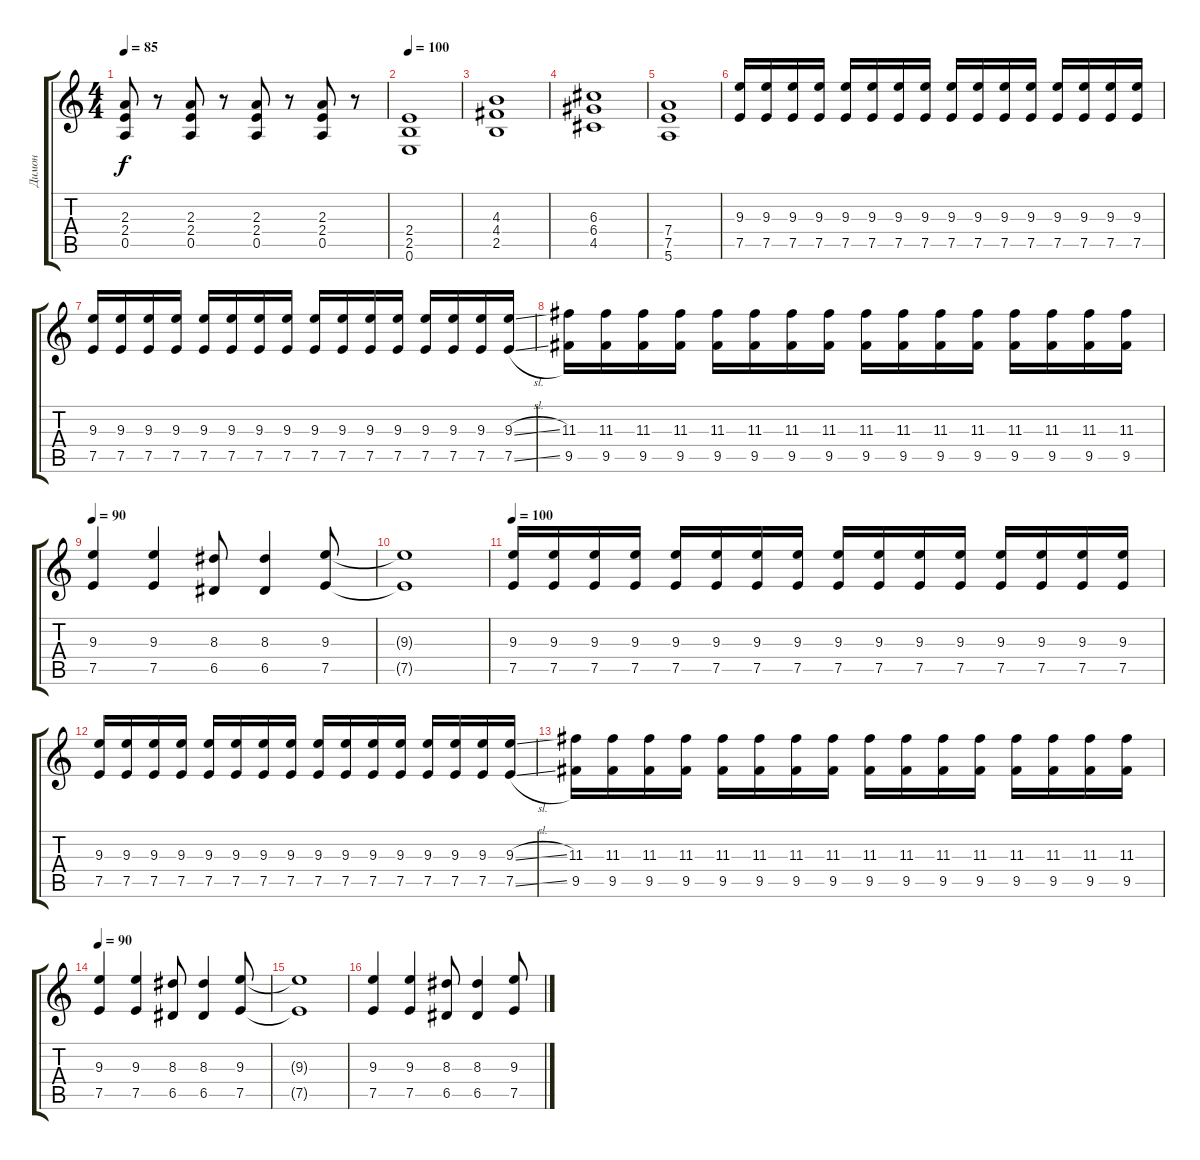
\track ("Димон" "Димон") {instrument distortionguitar}
\staff {score tabs}
\tuning (E4 B3 G3 D3 A2 E2) {hide}
\ts (4 4)
\tempo 85
\clef g2
\ks c
(2.3 2.4 0.5).8{dy f} r.8 (2.3 2.4 0.5).8 r.8 (2.3 2.4 0.5).8 r.8 (2.3 2.4 0.5).8 r.8 |
\tempo 100
(2.4 2.5 0.6).1 |
(4.3 4.4 2.5).1 |
(6.3 6.4 4.5).1 |
(7.4 7.5 5.6).1 |
(9.3 7.5).16 (9.3 7.5).16 (9.3 7.5).16 (9.3 7.5).16 (9.3 7.5).16 (9.3 7.5).16 (9.3 7.5).16 (9.3 7.5).16 (9.3 7.5).16 (9.3 7.5).16 (9.3 7.5).16 (9.3 7.5).16 (9.3 7.5).16 (9.3 7.5).16 (9.3 7.5).16 (9.3 7.5).16 |
(9.3 7.5).16 (9.3 7.5).16 (9.3 7.5).16 (9.3 7.5).16 (9.3 7.5).16 (9.3 7.5).16 (9.3 7.5).16 (9.3 7.5).16 (9.3 7.5).16 (9.3 7.5).16 (9.3 7.5).16 (9.3 7.5).16 (9.3 7.5).16 (9.3 7.5).16 (9.3 7.5).16 (9.3{sl} 7.5{sl}).16 |
(11.3 9.5).16 (11.3 9.5).16 (11.3 9.5).16 (11.3 9.5).16 (11.3 9.5).16 (11.3 9.5).16 (11.3 9.5).16 (11.3 9.5).16 (11.3 9.5).16 (11.3 9.5).16 (11.3 9.5).16 (11.3 9.5).16 (11.3 9.5).16 (11.3 9.5).16 (11.3 9.5).16 (11.3 9.5).16 |
\tempo 90
(9.3 7.5).4 (9.3 7.5).4 (8.3 6.5).8 (8.3 6.5).4 (9.3 7.5).8 |
(9.3{t} 7.5{t}).1 |
\tempo 100
(9.3 7.5).16 (9.3 7.5).16 (9.3 7.5).16 (9.3 7.5).16 (9.3 7.5).16 (9.3 7.5).16 (9.3 7.5).16 (9.3 7.5).16 (9.3 7.5).16 (9.3 7.5).16 (9.3 7.5).16 (9.3 7.5).16 (9.3 7.5).16 (9.3 7.5).16 (9.3 7.5).16 (9.3 7.5).16 |
(9.3 7.5).16 (9.3 7.5).16 (9.3 7.5).16 (9.3 7.5).16 (9.3 7.5).16 (9.3 7.5).16 (9.3 7.5).16 (9.3 7.5).16 (9.3 7.5).16 (9.3 7.5).16 (9.3 7.5).16 (9.3 7.5).16 (9.3 7.5).16 (9.3 7.5).16 (9.3 7.5).16 (9.3{sl} 7.5{sl}).16 |
(11.3 9.5).16 (11.3 9.5).16 (11.3 9.5).16 (11.3 9.5).16 (11.3 9.5).16 (11.3 9.5).16 (11.3 9.5).16 (11.3 9.5).16 (11.3 9.5).16 (11.3 9.5).16 (11.3 9.5).16 (11.3 9.5).16 (11.3 9.5).16 (11.3 9.5).16 (11.3 9.5).16 (11.3 9.5).16 |
\tempo 90
(9.3 7.5).4 (9.3 7.5).4 (8.3 6.5).8 (8.3 6.5).4 (9.3 7.5).8 |
(9.3{t} 7.5{t}).1 |
(9.3 7.5).4 (9.3 7.5).4 (8.3 6.5).8 (8.3 6.5).4 (9.3 7.5).8
